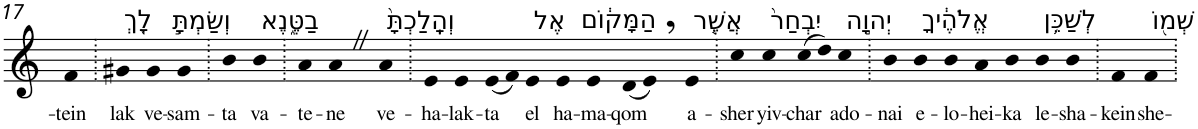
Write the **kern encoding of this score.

**kern	**text
*part1	*part1
*staff1	*staff1
*I"Piano	*
*I'Pno	*
!!LO:PB:g=z
*clefG2	*
*k[]	*
=17	=17
!	!LO:LY:b
4f	-tein
=18.	=18.
!LO:TX:a:t=לָ֖ךְ	!
!	!LO:LY:b
4g#X	lak
!LO:TX:a:t=וְשַׂמְתָּ֣	!
!	!LO:LY:b
4g#	ve-
!	!LO:LY:b
4g#	-sam-
=19.	=19.
!	!LO:LY:b
4b	-ta
!LO:TX:a:t=בַטֶּ֑נֶא	!
!	!LO:LY:b
4b	va-
=20.	=20.
!	!LO:LY:b
4a	-te-
!	!LO:LY:b
4aZ	-ne
!LO:TX:a:t=וְהָֽלַכְתָּ֙	!
!	!LO:LY:b
4a	ve-
=21.	=21.
!	!LO:LY:b
4e	-ha-
!	!LO:LY:b
4e	-lak-
!	!LO:LY:b
(8e	-ta
8f)	.
!LO:TX:a:t=אֶל	!
!	!LO:LY:b
4e	el
!LO:TX:a:t=הַמָּק֔וֹם	!
!	!LO:LY:b
4e	ha-
!	!LO:LY:b
4e	-ma-
!	!LO:LY:b
(8d	-qom
8e,)	.
!LO:TX:a:t=אֲשֶׁ֤ר	!
!	!LO:LY:b
4e	a-
=22.	=22.
!	!LO:LY:b
4cc	-sher
!LO:TX:a:t=יִבְחַר֙	!
!	!LO:LY:b
4cc	yiv-
!	!LO:LY:b
(8cc	-char
8dd)	.
!LO:TX:a:t=יְהוָ֣ה	!
!	!LO:LY:b
4cc	ado-
=23.	=23.
!	!LO:LY:b
4b	-nai
!LO:TX:a:t=אֱלֹהֶ֔יךָ	!
!	!LO:LY:b
4b	e-
!	!LO:LY:b
4b	-lo-
!	!LO:LY:b
4a	-hei-
!	!LO:LY:b
4b	-ka
!LO:TX:a:t=לְשַׁכֵּ֥ן	!
!	!LO:LY:b
4b	le-
!	!LO:LY:b
4b	-sha-
=24.	=24.
!	!LO:LY:b
4f	-kein
!LO:TX:a:t=שְׁמ֖וֹ	!
!	!LO:LY:b
4f	she-
=.	=.
*-	*-
